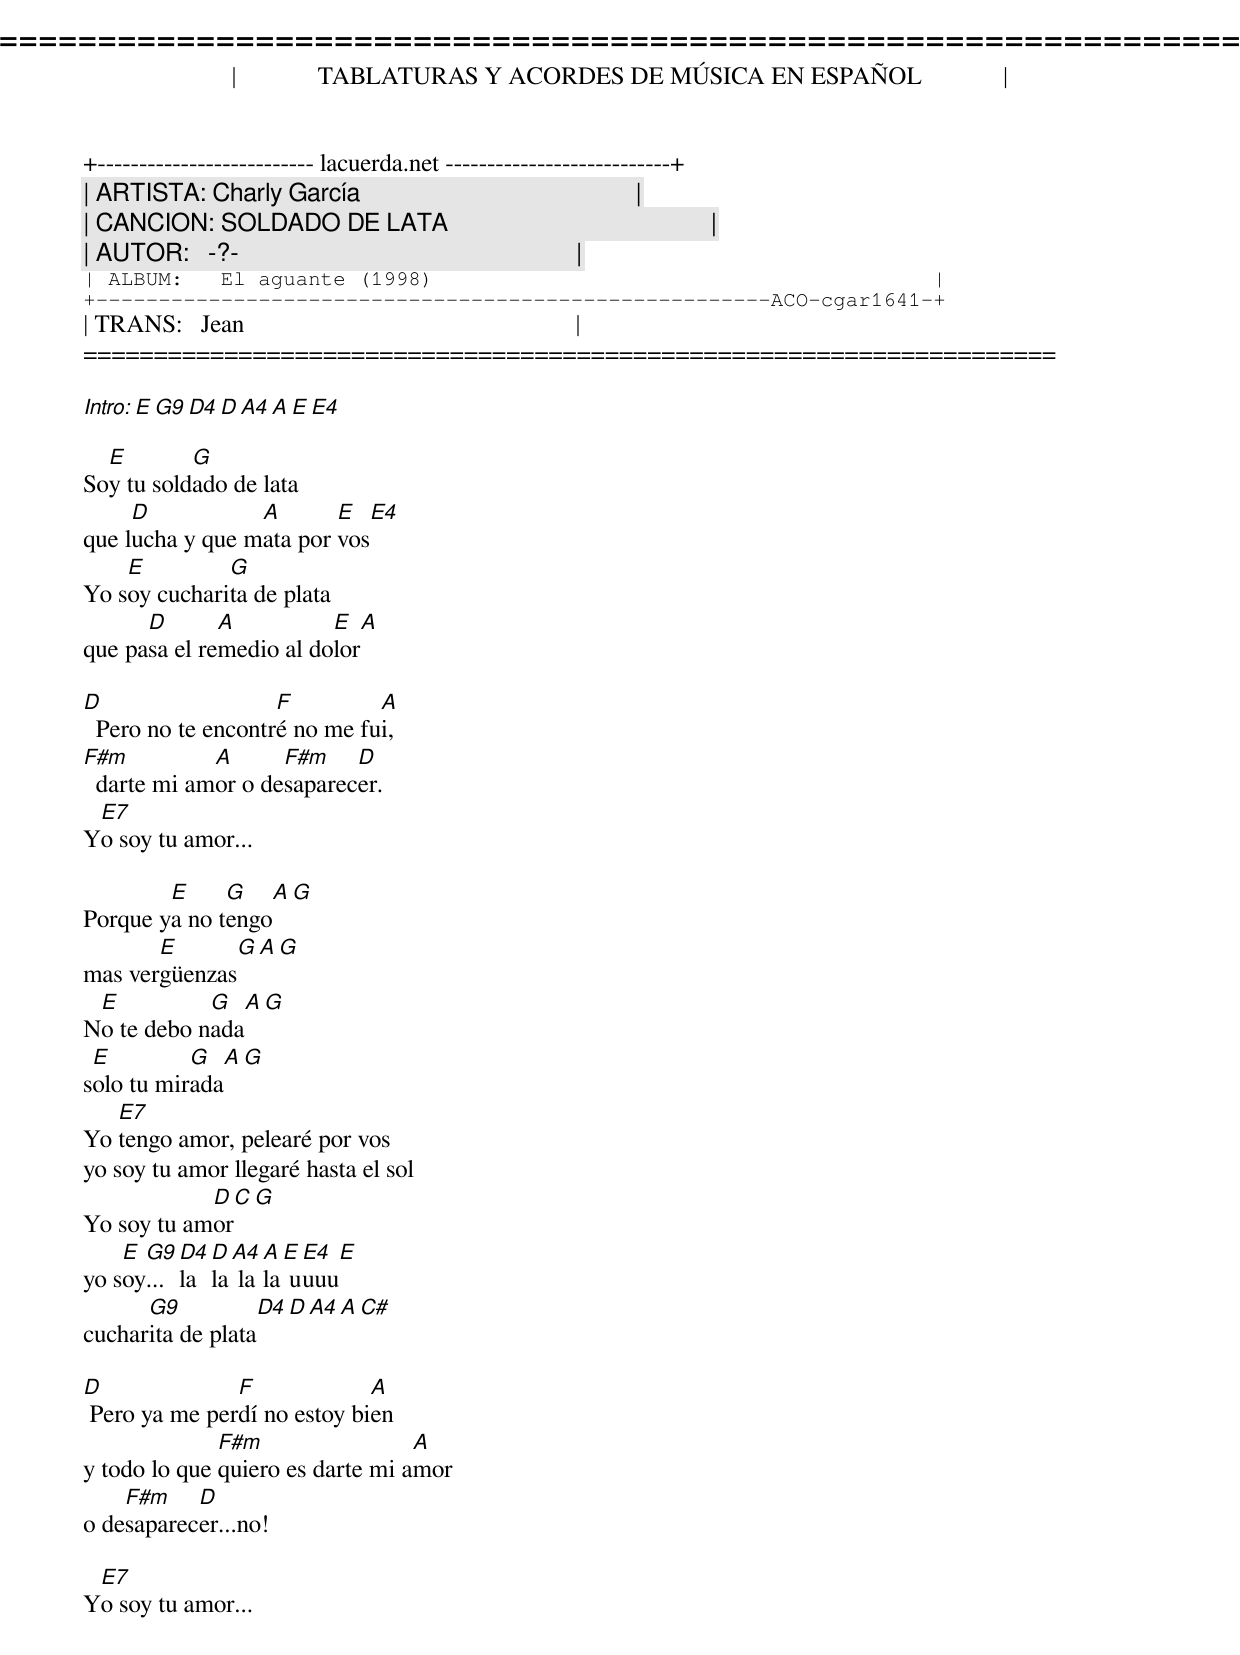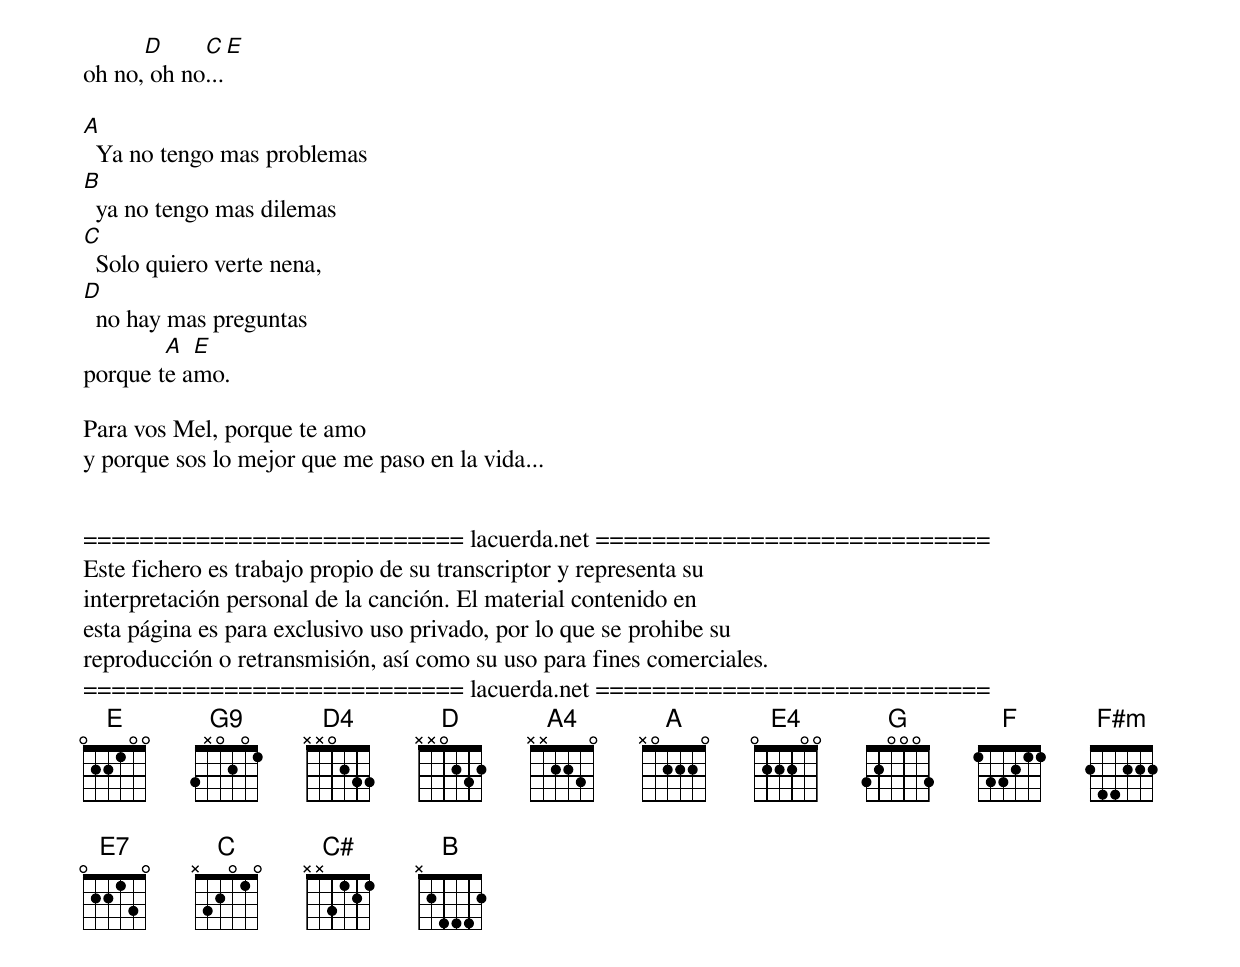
=====================================================================
|             TABLATURAS Y ACORDES DE MÚSICA EN ESPAÑOL             |
+-------------------------- lacuerda.net ---------------------------+
| ARTISTA: Charly García                                            |
| CANCION: SOLDADO DE LATA                                          |
| AUTOR:   -?-                                                      |
| ALBUM:   El aguante (1998)                                        |
+------------------------------------------------------ACO-cgar1641-+
| TRANS:   Jean                                                     |
=====================================================================

Intro: E G9 D4 D A4  A E E4

  E        G
Soy tu soldado de lata
     D           A       E   E4
que lucha y que mata por vos
    E         G
Yo soy cucharita de plata
      D       A          E     A
que pasa el remedio al dolor

D                   F         A
  Pero no te encontré no me fui,
F#m          A      F#m    D
  darte mi amor o desaparecer.
 E7
Yo soy tu amor...

        E     G   A  G
Porque ya no tengo
       E       G  A  G
mas vergüenzas
 E          G  A G
No te debo nada
 E         G  A G
solo tu mirada
   E7
Yo tengo amor, pelearé por vos
yo soy tu amor llegaré hasta el sol
            D    C  G
Yo soy tu amor
    E G9 D4 D A4  A E E4 E
yo soy...la la la la uuuu
      G9            D4 D A4  A  C#
cucharita de plata

D              F             A
 Pero ya me perdí no estoy bien
              F#m                 A
y todo lo que quiero es darte mi amor
    F#m    D
o desaparecer...no!

 E7
Yo soy tu amor...
      D     C      E
oh no, oh no...

A
  Ya no tengo mas problemas
B
  ya no tengo mas dilemas
C
  Solo quiero verte nena,
D
  no hay mas preguntas
        A  E
porque te amo.

Para vos Mel, porque te amo
y porque sos lo mejor que me paso en la vida...


=========================== lacuerda.net ============================
Este fichero es trabajo propio de su transcriptor y representa su
interpretación personal de la canción. El material contenido en
esta página es para exclusivo uso privado, por lo que se prohibe su
reproducción o retransmisión, así como su uso para fines comerciales.
=========================== lacuerda.net ============================
